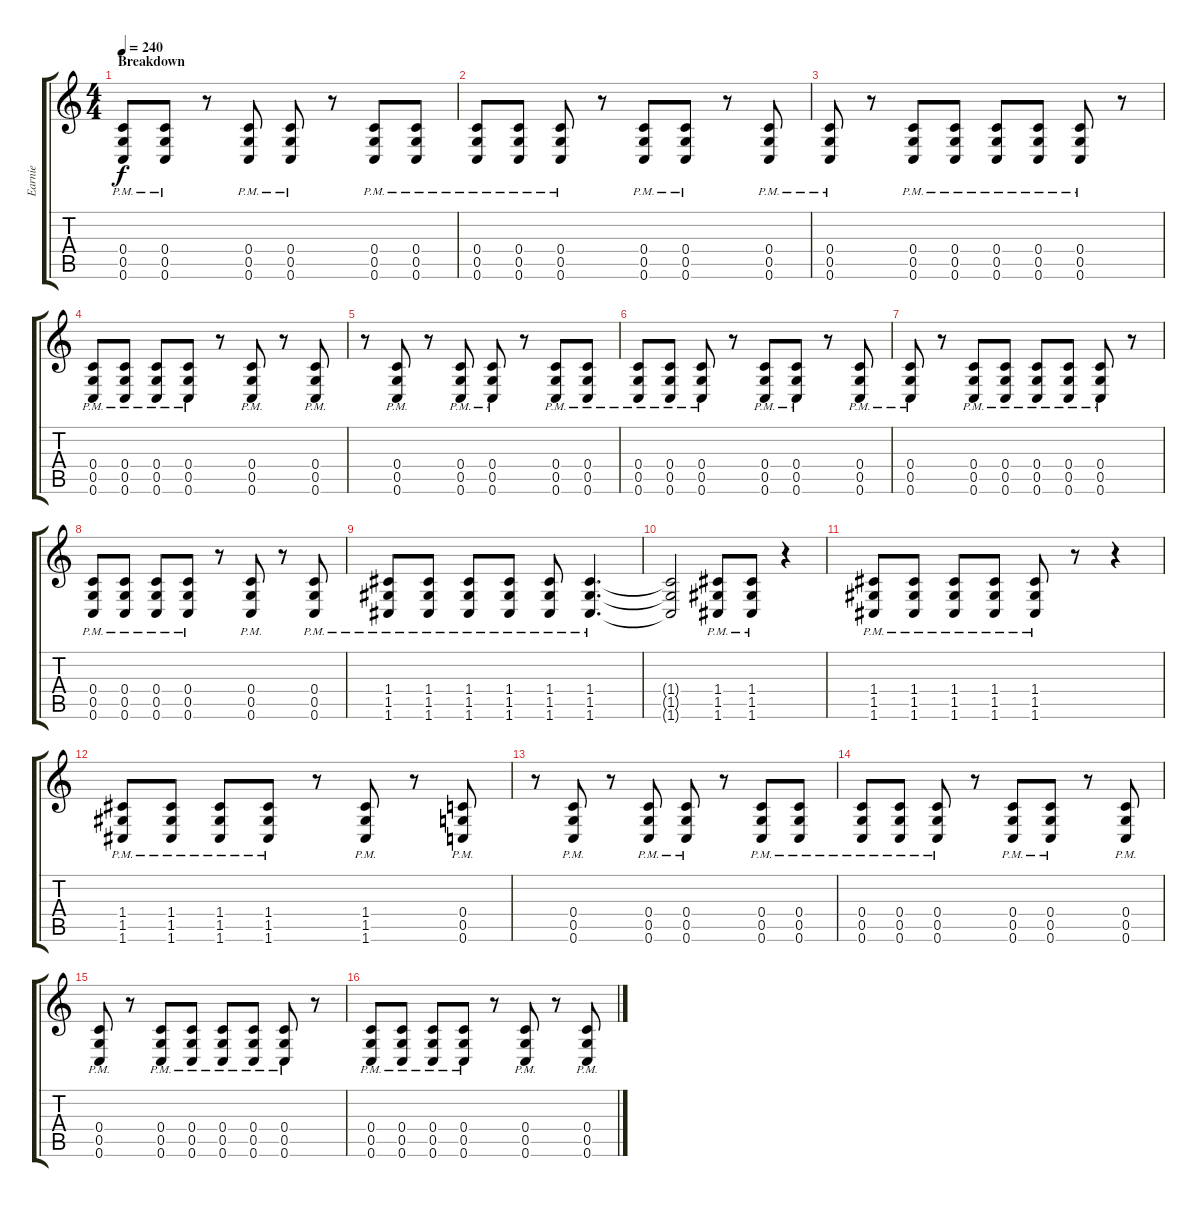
\track ("Earnie" "Earnie") {instrument overdrivenguitar}
\staff {score tabs}
\tuning (D4 A3 F3 C3 G2 C2) {hide}
\ts (4 4)
\section ("" "Breakdown")
\tempo 240
\clef g2
\ks c
(0.4{pm} 0.5{pm} 0.6{pm}).8{dy f} (0.4{pm} 0.5{pm} 0.6{pm}).8 r.8 (0.4{pm} 0.5{pm} 0.6{pm}).8 (0.4{pm} 0.5{pm} 0.6{pm}).8 r.8 (0.4{pm} 0.5{pm} 0.6{pm}).8 (0.4{pm} 0.5{pm} 0.6{pm}).8 |
(0.4{pm} 0.5{pm} 0.6{pm}).8 (0.4{pm} 0.5{pm} 0.6{pm}).8 (0.4{pm} 0.5{pm} 0.6{pm}).8 r.8 (0.4{pm} 0.5{pm} 0.6{pm}).8 (0.4{pm} 0.5{pm} 0.6{pm}).8 r.8 (0.4{pm} 0.5{pm} 0.6{pm}).8 |
(0.4{pm} 0.5{pm} 0.6{pm}).8 r.8 (0.4{pm} 0.5{pm} 0.6{pm}).8 (0.4{pm} 0.5{pm} 0.6{pm}).8 (0.4{pm} 0.5{pm} 0.6{pm}).8 (0.4{pm} 0.5{pm} 0.6{pm}).8 (0.4{pm} 0.5{pm} 0.6{pm}).8 r.8 |
(0.4{pm} 0.5{pm} 0.6{pm}).8 (0.4{pm} 0.5{pm} 0.6{pm}).8 (0.4{pm} 0.5{pm} 0.6{pm}).8 (0.4{pm} 0.5{pm} 0.6{pm}).8 r.8 (0.4{pm} 0.5{pm} 0.6{pm}).8 r.8 (0.4{pm} 0.5{pm} 0.6{pm}).8 |
r.8 (0.4{pm} 0.5{pm} 0.6{pm}).8 r.8 (0.4{pm} 0.5{pm} 0.6{pm}).8 (0.4{pm} 0.5{pm} 0.6{pm}).8 r.8 (0.4{pm} 0.5{pm} 0.6{pm}).8 (0.4{pm} 0.5{pm} 0.6{pm}).8 |
(0.4{pm} 0.5{pm} 0.6{pm}).8 (0.4{pm} 0.5{pm} 0.6{pm}).8 (0.4{pm} 0.5{pm} 0.6{pm}).8 r.8 (0.4{pm} 0.5{pm} 0.6{pm}).8 (0.4{pm} 0.5{pm} 0.6{pm}).8 r.8 (0.4{pm} 0.5{pm} 0.6{pm}).8 |
(0.4{pm} 0.5{pm} 0.6{pm}).8 r.8 (0.4{pm} 0.5{pm} 0.6{pm}).8 (0.4{pm} 0.5{pm} 0.6{pm}).8 (0.4{pm} 0.5{pm} 0.6{pm}).8 (0.4{pm} 0.5{pm} 0.6{pm}).8 (0.4{pm} 0.5{pm} 0.6{pm}).8 r.8 |
(0.4{pm} 0.5{pm} 0.6{pm}).8 (0.4{pm} 0.5{pm} 0.6{pm}).8 (0.4{pm} 0.5{pm} 0.6{pm}).8 (0.4{pm} 0.5{pm} 0.6{pm}).8 r.8 (0.4{pm} 0.5{pm} 0.6{pm}).8 r.8 (0.4{pm} 0.5{pm} 0.6{pm}).8 |
(1.4{pm} 1.5{pm} 1.6{pm}).8 (1.4{pm} 1.5{pm} 1.6{pm}).8 (1.4{pm} 1.5{pm} 1.6{pm}).8 (1.4{pm} 1.5{pm} 1.6{pm}).8 (1.4{pm} 1.5{pm} 1.6{pm}).8 (1.4{pm} 1.5{pm} 1.6{pm}).4{d} |
(1.4{t} 1.5{t} 1.6{t}).2 (1.4{pm} 1.5{pm} 1.6{pm}).8 (1.4{pm} 1.5{pm} 1.6{pm}).8 r.4 |
(1.4{pm} 1.5{pm} 1.6{pm}).8 (1.4{pm} 1.5{pm} 1.6{pm}).8 (1.4{pm} 1.5{pm} 1.6{pm}).8 (1.4{pm} 1.5{pm} 1.6{pm}).8 (1.4{pm} 1.5{pm} 1.6{pm}).8 r.8 r.4 |
(1.4{pm} 1.5{pm} 1.6{pm}).8 (1.4{pm} 1.5{pm} 1.6{pm}).8 (1.4{pm} 1.5{pm} 1.6{pm}).8 (1.4{pm} 1.5{pm} 1.6{pm}).8 r.8 (1.4{pm} 1.5{pm} 1.6{pm}).8 r.8 (0.4{pm} 0.5{pm} 0.6{pm}).8 |
r.8 (0.4{pm} 0.5{pm} 0.6{pm}).8 r.8 (0.4{pm} 0.5{pm} 0.6{pm}).8 (0.4{pm} 0.5{pm} 0.6{pm}).8 r.8 (0.4{pm} 0.5{pm} 0.6{pm}).8 (0.4{pm} 0.5{pm} 0.6{pm}).8 |
(0.4{pm} 0.5{pm} 0.6{pm}).8 (0.4{pm} 0.5{pm} 0.6{pm}).8 (0.4{pm} 0.5{pm} 0.6{pm}).8 r.8 (0.4{pm} 0.5{pm} 0.6{pm}).8 (0.4{pm} 0.5{pm} 0.6{pm}).8 r.8 (0.4{pm} 0.5{pm} 0.6{pm}).8 |
(0.4{pm} 0.5{pm} 0.6{pm}).8 r.8 (0.4{pm} 0.5{pm} 0.6{pm}).8 (0.4{pm} 0.5{pm} 0.6{pm}).8 (0.4{pm} 0.5{pm} 0.6{pm}).8 (0.4{pm} 0.5{pm} 0.6{pm}).8 (0.4{pm} 0.5{pm} 0.6{pm}).8 r.8 |
(0.4{pm} 0.5{pm} 0.6{pm}).8 (0.4{pm} 0.5{pm} 0.6{pm}).8 (0.4{pm} 0.5{pm} 0.6{pm}).8 (0.4{pm} 0.5{pm} 0.6{pm}).8 r.8 (0.4{pm} 0.5{pm} 0.6{pm}).8 r.8 (0.4{pm} 0.5{pm} 0.6{pm}).8
